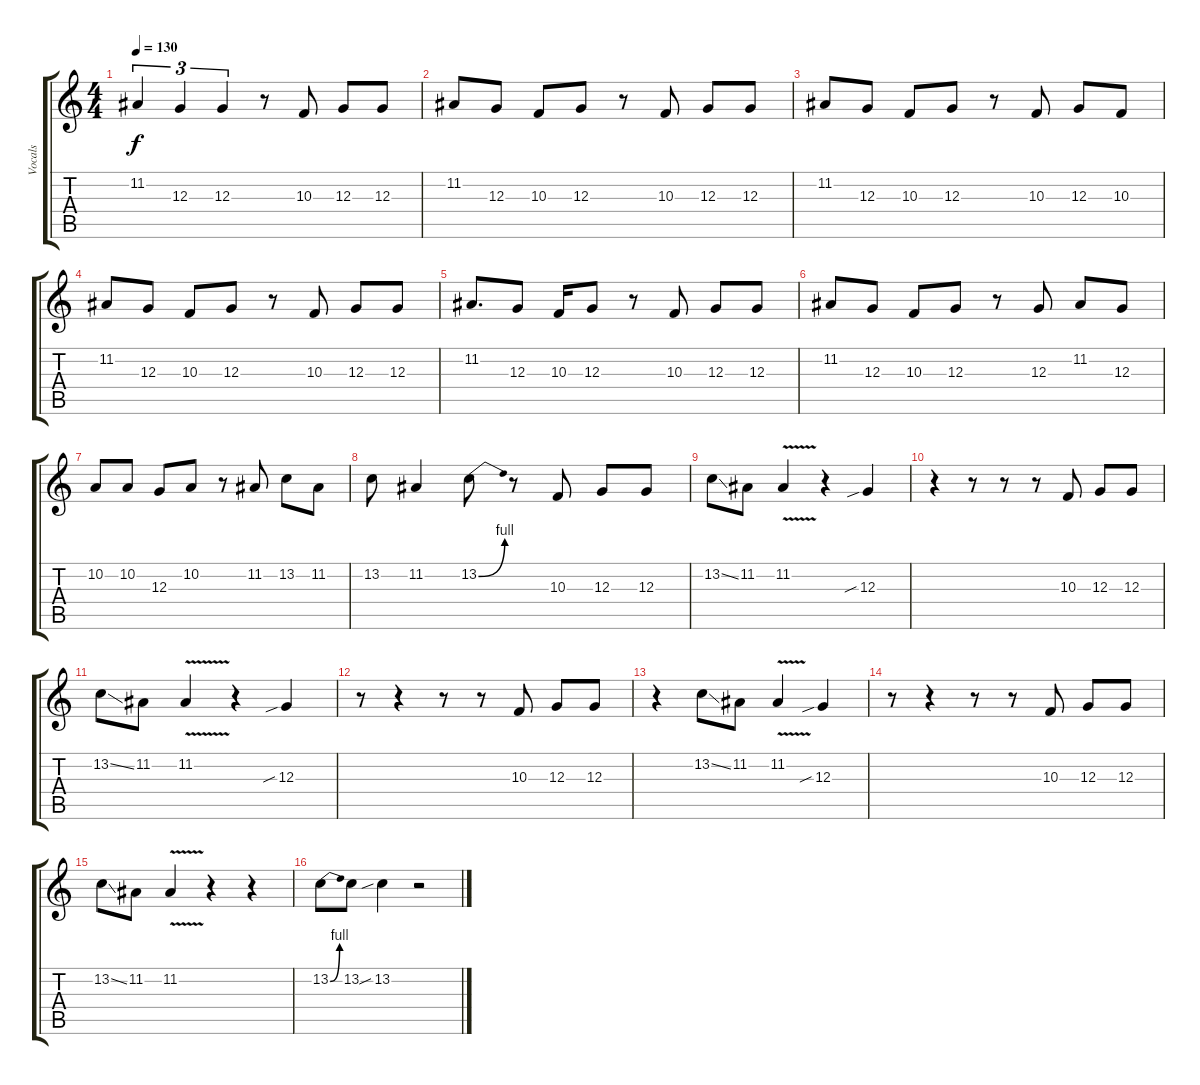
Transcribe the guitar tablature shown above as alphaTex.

\track ("Vocals" "Vocals") {instrument synthvoice}
\staff {score tabs}
\tuning (E4 B3 G3 D3 A2 E2) {hide}
\ts (4 4)
\tempo 130
\clef g2
\ks c
11.2.4{tu (3 2) dy f} 12.3.4{tu (3 2)} 12.3.4{tu (3 2)} r.8 10.3.8 12.3.8 12.3.8 |
11.2.8 12.3.8 10.3.8 12.3.8 r.8 10.3.8 12.3.8 12.3.8 |
11.2.8 12.3.8 10.3.8 12.3.8 r.8 10.3.8 12.3.8 10.3.8 |
11.2.8 12.3.8 10.3.8 12.3.8 r.8 10.3.8 12.3.8 12.3.8 |
11.2.8{d} 12.3.8 10.3.16 12.3.8 r.8 10.3.8 12.3.8 12.3.8 |
11.2.8 12.3.8 10.3.8 12.3.8 r.8 12.3.8 11.2.8 12.3.8 |
10.2.8 10.2.8 12.3.8 10.2.8 r.8 11.2.8 13.2.8 11.2.8 |
13.2.8 11.2.4 13.2{be (bend 0 0 60 4)}.8 r.8 10.3.8 12.3.8 12.3.8 |
13.2{ss}.8 11.2.8 11.2{v}.4 r.4 12.3{sib}.4 |
r.4 r.8 r.8 r.8 10.3.8 12.3.8 12.3.8 |
13.2{ss}.8 11.2.8 11.2{v}.4 r.4 12.3{sib}.4 |
r.8 r.4 r.8 r.8 10.3.8 12.3.8 12.3.8 |
r.4 13.2{ss}.8 11.2.8 11.2{v}.4 12.3{sib}.4 |
r.8 r.4 r.8 r.8 10.3.8 12.3.8 12.3.8 |
13.2{ss}.8 11.2.8 11.2{v}.4 r.4 r.4 |
13.2{be (bend 0 0 60 4)}.8 13.2.8 13.2{sib}.4 r.2
